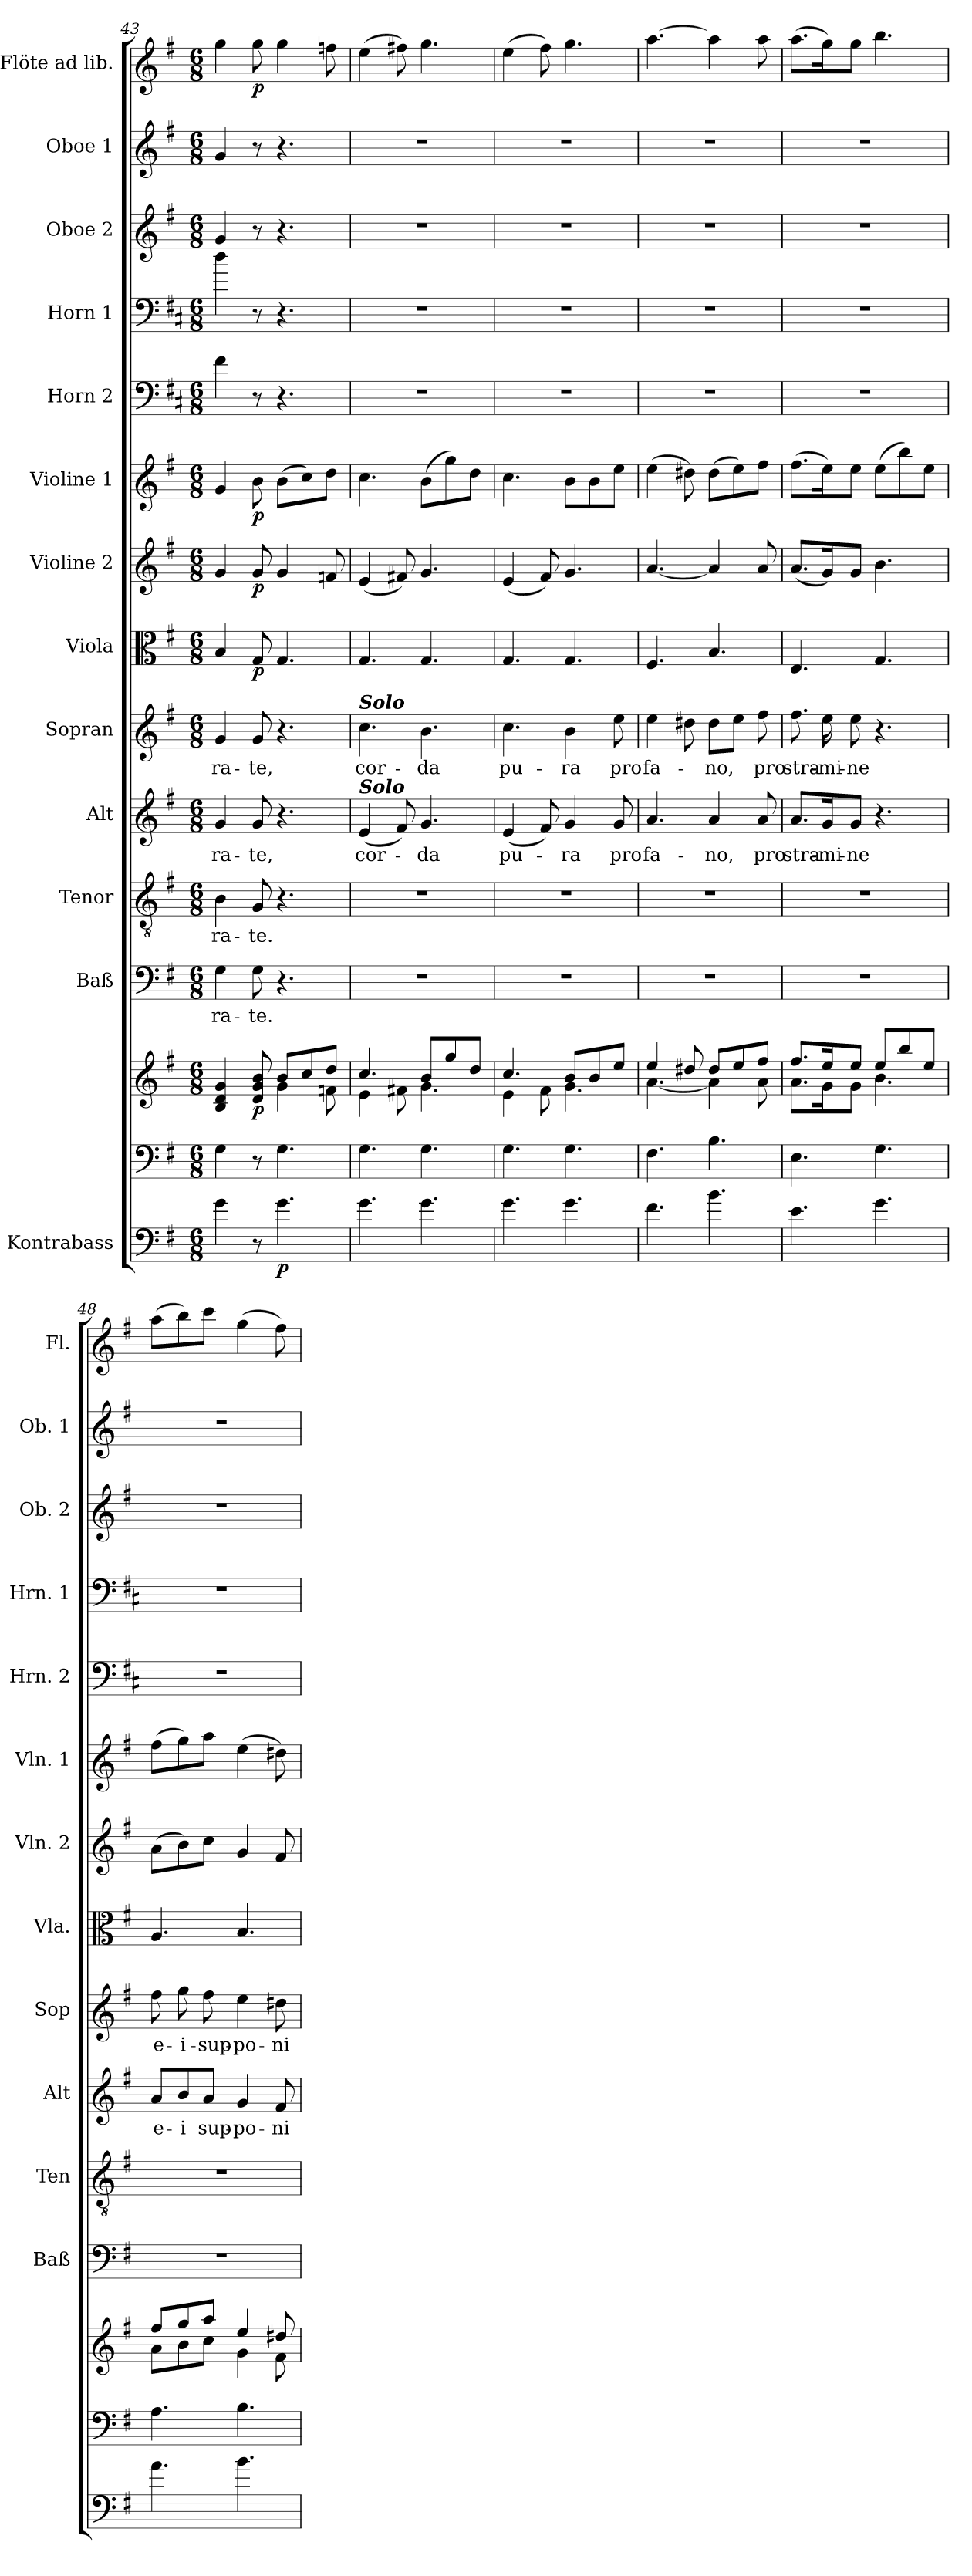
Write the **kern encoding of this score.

**kern	**dynam	**kern	**kern	**dynam	**kern	**text	**kern	**text	**kern	**text	**kern	**text	**kern	**dynam	**kern	**dynam	**kern	**dynam	**kern	**kern	**kern	**kern	**kern	**dynam
*part14	*part14	*part13	*part13	*part13	*part12	*part12	*part11	*part11	*part10	*part10	*part9	*part9	*part8	*part8	*part7	*part7	*part6	*part6	*part5	*part4	*part3	*part2	*part1	*part1
*staff15	*staff15	*staff14	*staff13	*staff13/14	*staff12	*staff12	*staff11	*staff11	*staff10	*staff10	*staff9	*staff9	*staff8	*staff8	*staff7	*staff7	*staff6	*staff6	*staff5	*staff4	*staff3	*staff2	*staff1	*staff1
*I"Kontrabass	*	*	*	*	*I"Baß	*	*I"Tenor	*	*I"Alt	*	*I"Sopran	*	*I"Viola	*	*I"Violine 2	*	*I"Violine 1	*	*I"Horn 2	*I"Horn 1	*I"Oboe 2	*I"Oboe 1	*I"Flöte ad lib.	*
*	*	*	*	*	*I'Baß	*	*I'Ten	*	*I'Alt	*	*I'Sop	*	*I'Vla.	*	*I'Vln. 2	*	*I'Vln. 1	*	*I'Hrn. 2	*I'Hrn. 1	*I'Ob. 2	*I'Ob. 1	*I'Fl.	*
!!LO:PB:g=z
*clefF4	*	*clefF4	*clefG2	*	*clefF4	*	*clefGv2	*	*clefG2	*	*clefG2	*	*clefC3	*	*clefG2	*	*clefG2	*	*clefF4	*clefF4	*clefG2	*clefG2	*clefG2	*
*ITrd7c12	*	*	*	*	*	*	*	*	*	*	*	*	*	*	*	*	*	*	*ITrd4c7	*ITrd4c7	*	*	*	*
*k[f#]	*	*k[f#]	*k[f#]	*	*k[f#]	*	*k[f#]	*	*k[f#]	*	*k[f#]	*	*k[f#]	*	*k[f#]	*	*k[f#]	*	*k[f#]	*k[f#]	*k[f#]	*k[f#]	*k[f#]	*
*G:	*	*G:	*G:	*	*G:	*	*G:	*	*G:	*	*G:	*	*G:	*	*G:	*	*G:	*	*G:	*G:	*G:	*G:	*G:	*
*M6/8	*	*M6/8	*M6/8	*	*M6/8	*	*M6/8	*	*M6/8	*	*M6/8	*	*M6/8	*	*M6/8	*	*M6/8	*	*M6/8	*M6/8	*M6/8	*M6/8	*M6/8	*
=43	=43	=43	=43	=43	=43	=43	=43	=43	=43	=43	=43	=43	=43	=43	=43	=43	=43	=43	=43	=43	=43	=43	=43	=43
*	*	*	*^	*	*	*	*	*	*	*	*	*	*	*	*	*	*	*	*	*	*	*	*	*
!	!	!	!	!	!	!	!LO:LY:b	!	!LO:LY:b	!	!LO:LY:b	!	!LO:LY:b	!	!	!	!	!	!	!	!	!	!	!	!
4G\	.	4G\	4B/ 4d/ 4g/	4.ryy	.	4G\	-ra-	4B\	-ra-	4g/	-ra-	4g/	-ra-	4B/	.	4g/	.	4g/	.	4B\	4g\	4g/	4g/	4gg\	.
!	!	!	!	!	!LO:DY:b	!	!LO:LY:b	!	!LO:LY:b	!	!LO:LY:b	!	!LO:LY:b	!	!LO:DY:b	!	!LO:DY:b	!	!LO:DY:b	!	!	!	!	!	!LO:DY:b
8r	.	8r	8d/ 8g/ 8b/	.	p	8G\	-te.	8G/	-te.	8g/	-te,	8g/	-te,	8G/	p	8g/	p	8b\	p	8r	8r	8r	8r	8gg\	p
!	!LO:DY:b	!	!	!	!	!	!	!	!	!	!	!	!	!	!	!	!	!	!	!	!	!	!	!	!
4.G\	p	4.G\	8b/L	4g\	.	4.r	.	4.r	.	4.r	.	4.r	.	4.G/	.	4g/	.	(>8b\L	.	4.r	4.r	4.r	4.r	4gg\	.
.	.	.	8cc/	.	.	.	.	.	.	.	.	.	.	.	.	.	.	8cc\)	.	.	.	.	.	.	.
.	.	.	8dd/J	8fn\	.	.	.	.	.	.	.	.	.	.	.	8fn/	.	8dd\J	.	.	.	.	.	8ffn\	.
=44	=44	=44	=44	=44	=44	=44	=44	=44	=44	=44	=44	=44	=44	=44	=44	=44	=44	=44	=44	=44	=44	=44	=44	=44	=44
!	!	!	!	!	!	!	!	!	!	!	!	!LO:TX:a:Bi:t=Solo	!	!	!	!	!	!	!	!	!	!	!	!	!
!	!	!	!	!	!	!	!	!	!	!LO:TX:a:Bi:t=Solo	!	!	!	!	!	!	!	!	!	!	!	!	!	!	!
!	!	!	!	!	!	!	!	!	!	!	!LO:LY:b	!	!LO:LY:b	!	!	!	!	!	!	!	!	!	!	!	!
4.G\	.	4.G\	4.cc/	4e\	.	2.r	.	2.r	.	(<4e/	cor-	4.cc\	cor-	4.G/	.	(<4e/	.	4.cc\	.	2.r	2.r	2.r	2.r	(>4ee\	.
.	.	.	.	8f#X\	.	.	.	.	.	8f#/)	.	.	.	.	.	8f#X/)	.	.	.	.	.	.	.	8ff#X\)	.
!	!	!	!	!	!	!	!	!	!	!	!LO:LY:b	!	!LO:LY:b	!	!	!	!	!	!	!	!	!	!	!	!
4.G\	.	4.G\	8b/L	4.g\	.	.	.	.	.	4.g/	-da	4.b\	-da	4.G/	.	4.g/	.	(>8b\L	.	.	.	.	.	4.gg\	.
.	.	.	8gg/	.	.	.	.	.	.	.	.	.	.	.	.	.	.	8gg\)	.	.	.	.	.	.	.
.	.	.	8dd/J	.	.	.	.	.	.	.	.	.	.	.	.	.	.	8dd\J	.	.	.	.	.	.	.
=45	=45	=45	=45	=45	=45	=45	=45	=45	=45	=45	=45	=45	=45	=45	=45	=45	=45	=45	=45	=45	=45	=45	=45	=45	=45
!	!	!	!	!	!	!	!	!	!	!	!LO:LY:b	!	!LO:LY:b	!	!	!	!	!	!	!	!	!	!	!	!
4.G\	.	4.G\	4.cc/	4e\	.	2.r	.	2.r	.	(<4e/	pu-	4.cc\	pu-	4.G/	.	(<4e/	.	4.cc\	.	2.r	2.r	2.r	2.r	(>4ee\	.
.	.	.	.	8f#\	.	.	.	.	.	8f#/)	.	.	.	.	.	8f#/)	.	.	.	.	.	.	.	8ff#\)	.
!	!	!	!	!	!	!	!	!	!	!	!LO:LY:b	!	!LO:LY:b	!	!	!	!	!	!	!	!	!	!	!	!
4.G\	.	4.G\	8b/L	4.g\	.	.	.	.	.	4g/	-ra	4b\	-ra	4.G/	.	4.g/	.	8b\L	.	.	.	.	.	4.gg\	.
.	.	.	8b/	.	.	.	.	.	.	.	.	.	.	.	.	.	.	8b\	.	.	.	.	.	.	.
!	!	!	!	!	!	!	!	!	!	!	!LO:LY:b	!	!LO:LY:b	!	!	!	!	!	!	!	!	!	!	!	!
.	.	.	8ee/J	.	.	.	.	.	.	8g/	pro	8ee\	pro	.	.	.	.	8ee\J	.	.	.	.	.	.	.
=46	=46	=46	=46	=46	=46	=46	=46	=46	=46	=46	=46	=46	=46	=46	=46	=46	=46	=46	=46	=46	=46	=46	=46	=46	=46
!	!	!	!	!	!	!	!	!	!	!	!LO:LY:b	!	!LO:LY:b	!	!	!	!	!	!	!	!	!	!	!	!
4.F#\	.	4.F#\	4ee/	[<4.a\	.	2.r	.	2.r	.	4.a/	fa-	4ee\	fa-	4.F#/	.	[4.a/	.	(>4ee\	.	2.r	2.r	2.r	2.r	[4.aa\	.
.	.	.	8dd#X/	.	.	.	.	.	.	.	.	8dd#X\	.	.	.	.	.	8dd#X\)	.	.	.	.	.	.	.
!	!	!	!	!	!	!	!	!	!	!	!LO:LY:b	!	!LO:LY:b	!	!	!	!	!	!	!	!	!	!	!	!
4.B\	.	4.B\	8dd#/L	4a\]	.	.	.	.	.	4a/	-no,	8dd#\L	-no,	4.B/	.	4a/]	.	(>8dd#\L	.	.	.	.	.	4aa\]	.
.	.	.	8ee/	.	.	.	.	.	.	.	.	8ee\J	.	.	.	.	.	8ee\)	.	.	.	.	.	.	.
!	!	!	!	!	!	!	!	!	!	!	!LO:LY:b	!	!LO:LY:b	!	!	!	!	!	!	!	!	!	!	!	!
.	.	.	8ff#/J	8a\	.	.	.	.	.	8a/	pro	8ff#\	pro	.	.	8a/	.	8ff#\J	.	.	.	.	.	8aa\	.
=47	=47	=47	=47	=47	=47	=47	=47	=47	=47	=47	=47	=47	=47	=47	=47	=47	=47	=47	=47	=47	=47	=47	=47	=47	=47
!	!	!	!	!	!	!	!	!	!	!	!LO:LY:b	!	!LO:LY:b	!	!	!	!	!	!	!	!	!	!	!	!
4.E\	.	4.E\	8.ff#/L	8.a\L	.	2.r	.	2.r	.	8.a/L	stra-	8.ff#\	stra-	4.E/	.	(<8.a/L	.	(>8.ff#\L	.	2.r	2.r	2.r	2.r	(>8.aa\L	.
!	!	!	!	!	!	!	!	!	!	!	!LO:LY:b	!	!LO:LY:b	!	!	!	!	!	!	!	!	!	!	!	!
.	.	.	16ee/k	16g\k	.	.	.	.	.	16g/K	-mi-	16ee\	-mi-	.	.	16g/k)	.	16ee\k)	.	.	.	.	.	16gg\k)	.
!	!	!	!	!	!	!	!	!	!	!	!LO:LY:b	!	!LO:LY:b	!	!	!	!	!	!	!	!	!	!	!	!
.	.	.	8ee/J	8g\J	.	.	.	.	.	8g/J	-ne	8ee\	-ne	.	.	8g/J	.	8ee\J	.	.	.	.	.	8gg\J	.
4.G\	.	4.G\	8ee/L	4.b\	.	.	.	.	.	4.r	.	4.r	.	4.G/	.	4.b\	.	(>8ee\L	.	.	.	.	.	4.bb\	.
.	.	.	8bb/	.	.	.	.	.	.	.	.	.	.	.	.	.	.	8bb\)	.	.	.	.	.	.	.
.	.	.	8ee/J	.	.	.	.	.	.	.	.	.	.	.	.	.	.	8ee\J	.	.	.	.	.	.	.
=48	=48	=48	=48	=48	=48	=48	=48	=48	=48	=48	=48	=48	=48	=48	=48	=48	=48	=48	=48	=48	=48	=48	=48	=48	=48
!	!	!	!	!	!	!	!	!	!	!	!LO:LY:b	!	!LO:LY:b	!	!	!	!	!	!	!	!	!	!	!	!
4.A\	.	4.A\	8ff#/L	8a\L	.	2.r	.	2.r	.	8a/L	e-	8ff#\	e-	4.A/	.	(>8a\L	.	(>8ff#\L	.	2.r	2.r	2.r	2.r	(>8aa\L	.
!	!	!	!	!	!	!	!	!	!	!	!LO:LY:b	!	!LO:LY:b	!	!	!	!	!	!	!	!	!	!	!	!
.	.	.	8gg/	8b\	.	.	.	.	.	8b/	-i	8gg\	-i-	.	.	8b\)	.	8gg\)	.	.	.	.	.	8bb\)	.
!	!	!	!	!	!	!	!	!	!	!	!LO:LY:b	!	!LO:LY:b	!	!	!	!	!	!	!	!	!	!	!	!
.	.	.	8aa/J	8cc\J	.	.	.	.	.	8a/J	sup-	8ff#\	-sup-	.	.	8cc\J	.	8aa\J	.	.	.	.	.	8ccc\J	.
!	!	!	!	!	!	!	!	!	!	!	!LO:LY:b	!	!LO:LY:b	!	!	!	!	!	!	!	!	!	!	!	!
4.B\	.	4.B\	4ee/	4g\	.	.	.	.	.	4g/	-po-	4ee\	-po-	4.B/	.	4g/	.	(>4ee\	.	.	.	.	.	(>4gg\	.
!	!	!	!	!	!	!	!	!	!	!	!LO:LY:b	!	!LO:LY:b	!	!	!	!	!	!	!	!	!	!	!	!
.	.	.	8dd#X/	8f#\	.	.	.	.	.	8f#/	-ni-	8dd#X\	-ni-	.	.	8f#/	.	8dd#X\)	.	.	.	.	.	8ff#\)	.
*	*	*	*v	*v	*	*	*	*	*	*	*	*	*	*	*	*	*	*	*	*	*	*	*	*	*
=	=	=	=	=	=	=	=	=	=	=	=	=	=	=	=	=	=	=	=	=	=	=	=	=
*-	*-	*-	*-	*-	*-	*-	*-	*-	*-	*-	*-	*-	*-	*-	*-	*-	*-	*-	*-	*-	*-	*-	*-	*-
